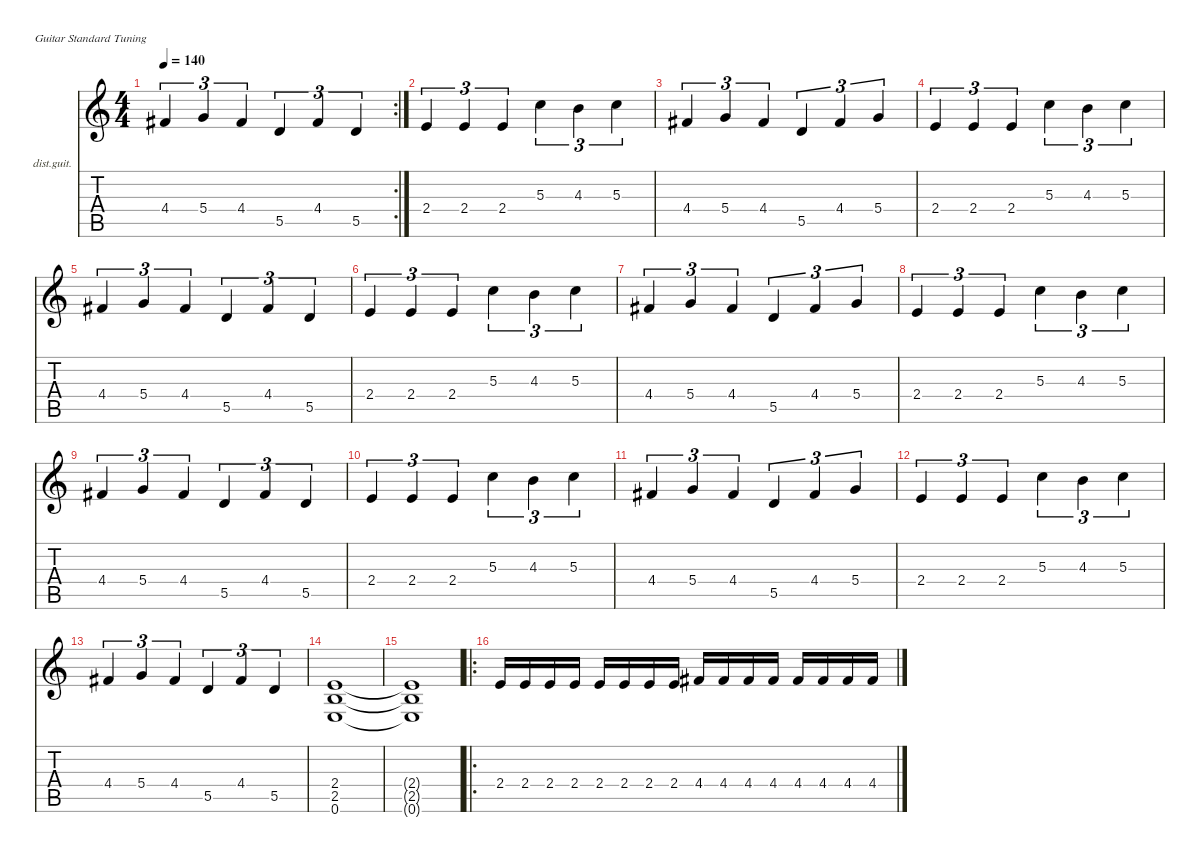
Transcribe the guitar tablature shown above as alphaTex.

\defaultSystemsLayout 4
\hideDynamics
\bracketExtendMode nobrackets
\firstSystemTrackNameOrientation horizontal
\otherSystemsTrackNameOrientation horizontal
\track ("Lead Guitar" "dist.guit.") {instrument distortionguitar}
\staff {score tabs}
\tuning (E4 B3 G3 D3 A2 E2)
\rc 2
\ts (4 4)
\tempo 140
\clef g2
\ks c
4.4{acc #}.4{tu (3 2) dy mf} 5.4.4{tu (3 2)} 4.4{acc #}.4{tu (3 2)} 5.5.4{tu (3 2)} 4.4{acc #}.4{tu (3 2)} 5.5.4{tu (3 2)} |
2.4.4{tu (3 2)} 2.4.4{tu (3 2)} 2.4.4{tu (3 2)} 5.3.4{tu (3 2)} 4.3.4{tu (3 2)} 5.3.4{tu (3 2)} |
4.4{acc #}.4{tu (3 2)} 5.4.4{tu (3 2)} 4.4{acc #}.4{tu (3 2)} 5.5.4{tu (3 2)} 4.4{acc #}.4{tu (3 2)} 5.4.4{tu (3 2)} |
2.4.4{tu (3 2)} 2.4.4{tu (3 2)} 2.4.4{tu (3 2)} 5.3.4{tu (3 2)} 4.3.4{tu (3 2)} 5.3.4{tu (3 2)} |
4.4{acc #}.4{tu (3 2)} 5.4.4{tu (3 2)} 4.4{acc #}.4{tu (3 2)} 5.5.4{tu (3 2)} 4.4{acc #}.4{tu (3 2)} 5.5.4{tu (3 2)} |
2.4.4{tu (3 2)} 2.4.4{tu (3 2)} 2.4.4{tu (3 2)} 5.3.4{tu (3 2)} 4.3.4{tu (3 2)} 5.3.4{tu (3 2)} |
4.4{acc #}.4{tu (3 2)} 5.4.4{tu (3 2)} 4.4{acc #}.4{tu (3 2)} 5.5.4{tu (3 2)} 4.4{acc #}.4{tu (3 2)} 5.4.4{tu (3 2)} |
2.4.4{tu (3 2)} 2.4.4{tu (3 2)} 2.4.4{tu (3 2)} 5.3.4{tu (3 2)} 4.3.4{tu (3 2)} 5.3.4{tu (3 2)} |
4.4{acc #}.4{tu (3 2)} 5.4.4{tu (3 2)} 4.4{acc #}.4{tu (3 2)} 5.5.4{tu (3 2)} 4.4{acc #}.4{tu (3 2)} 5.5.4{tu (3 2)} |
2.4.4{tu (3 2)} 2.4.4{tu (3 2)} 2.4.4{tu (3 2)} 5.3.4{tu (3 2)} 4.3.4{tu (3 2)} 5.3.4{tu (3 2)} |
4.4{acc #}.4{tu (3 2)} 5.4.4{tu (3 2)} 4.4{acc #}.4{tu (3 2)} 5.5.4{tu (3 2)} 4.4{acc #}.4{tu (3 2)} 5.4.4{tu (3 2)} |
2.4.4{tu (3 2)} 2.4.4{tu (3 2)} 2.4.4{tu (3 2)} 5.3.4{tu (3 2)} 4.3.4{tu (3 2)} 5.3.4{tu (3 2)} |
4.4{acc #}.4{tu (3 2)} 5.4.4{tu (3 2)} 4.4{acc #}.4{tu (3 2)} 5.5.4{tu (3 2)} 4.4{acc #}.4{tu (3 2)} 5.5.4{tu (3 2)} |
(2.5 2.4 0.6).1 |
(0.6{t} 2.5{t} 2.4{t}).1 |
\ro
2.4.16 2.4.16 2.4.16 2.4.16 2.4.16 2.4.16 2.4.16 2.4.16 4.4{acc #}.16 4.4{acc #}.16 4.4{acc #}.16 4.4{acc #}.16 4.4{acc #}.16 4.4{acc #}.16 4.4{acc #}.16 4.4{acc #}.16
